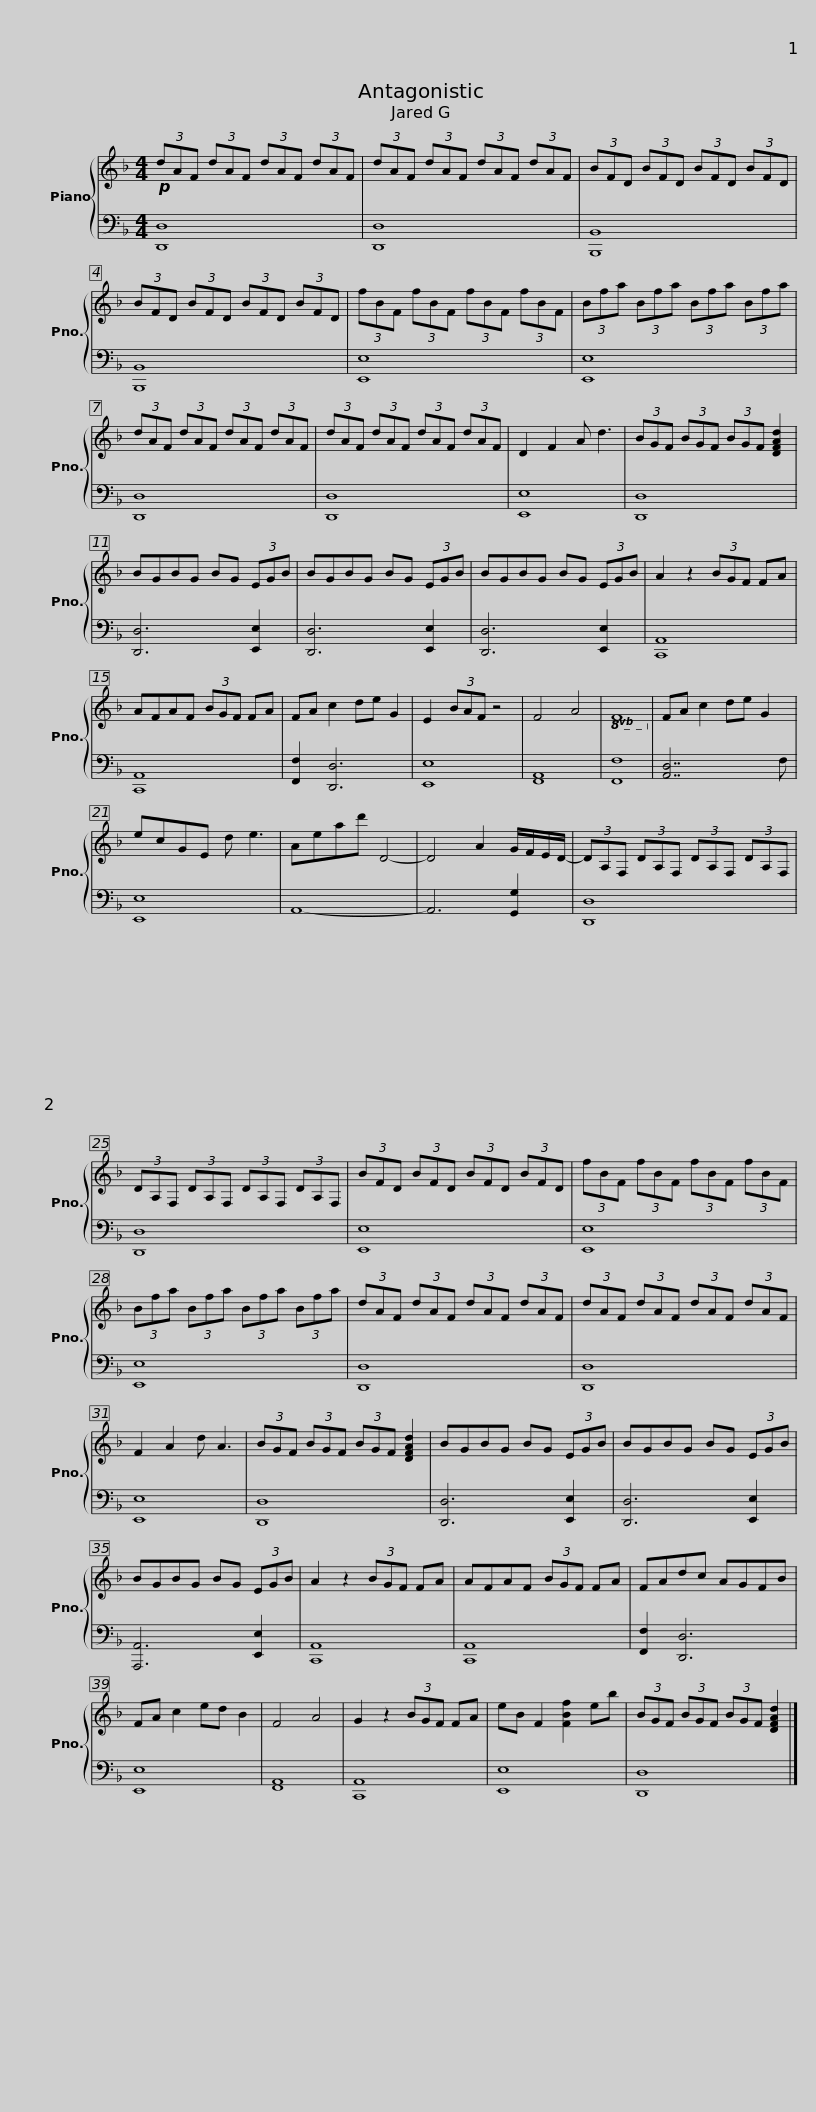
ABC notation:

X:1
%%score { 1 | 2 }
L:1/8
M:4/4
I:linebreak $
K:F
V:1 treble
V:2 bass
V:1
!p! (3dAF (3dAF (3dAF (3dAF | (3dAF (3dAF (3dAF (3dAF | (3BFD (3BFD (3BFD (3BFD |$ (3BFD (3BFD (3BFD (3BFD | (3fBF (3fBF (3fBF (3fBF | %5
 (3Bfa (3Bfa (3Bfa (3Bfa |$ (3dAF (3dAF (3dAF (3dAF | (3dAF (3dAF (3dAF (3dAF | D2 F2 A d3 | (3BGF (3BGF (3BGF [DFAd]2 |$ %10
 BGBG BG (3EGB | BGBG BG (3EGB | BGBG BG (3EGB | A2 z2 (3BGF FA |$ AFAF (3BGF FA | %15
 FA c2 de G2 | E2 (3BAF z4 | F4 A4 |!8vb(! F8!8vb)! | FA c2 de G2 | %20
 ecGE d e3 |$ Aead' D4- | D4 A2 G/F/E/D/- | (3DA,F, (3DA,F, (3DA,F, (3DA,F, |$ (3DA,F, (3DA,F, (3DA,F, (3DA,F, | %25
 (3BFD (3BFD (3BFD (3BFD | (3fBF (3fBF (3fBF (3fBF |$ (3Bfa (3Bfa (3Bfa (3Bfa | (3dAF (3dAF (3dAF (3dAF | (3dAF (3dAF (3dAF (3dAF | %30
 F2 A2 d A3 |$ (3BGF (3BGF (3BGF [DFAd]2 | BGBG BG (3EGB | BGBG BG (3EGB | BGBG BG (3EGB |$ %35
 A2 z2 (3BGF FA | AFAF (3BGF FA | FAdc AGFB | FA c2 ed B2 | F4 A4 |$ %40
 G2 z2 (3BGF FA | eB F2 [FBf]2 eb | (3BGF (3BGF (3BGF [DFAd]2 |] %43
V:2
 [D,,D,]8 | [D,,D,]8 | [B,,,B,,]8 |$ [B,,,B,,]8 | [E,,E,]8 | %5
 [E,,E,]8 |$ [D,,D,]8 | [D,,D,]8 | [E,,E,]8 | [D,,D,]8 |$ %10
 [D,,D,]6 [E,,E,]2 | [D,,D,]6 [E,,E,]2 | [D,,D,]6 [E,,E,]2 | [C,,A,,]8 |$ [C,,A,,]8 | %15
 [F,,F,]2 [D,,D,]6 | [E,,E,]8 | [F,,A,,]8 | [F,,F,]8 | [A,,D,]7 F, | %20
 [E,,E,]8 |$ A,,8- | A,,6 [G,,G,]2 | [D,,D,]8 |$ [D,,D,]8 | %25
 [E,,E,]8 | [E,,E,]8 |$ [E,,E,]8 | [D,,D,]8 | [D,,D,]8 | %30
 [E,,E,]8 |$ [D,,D,]8 | [D,,D,]6 [E,,E,]2 | [D,,D,]6 [E,,E,]2 | [A,,,A,,]6 [E,,E,]2 |$ %35
 [C,,A,,]8 | [C,,A,,]8 | [F,,F,]2 [D,,D,]6 | [E,,E,]8 | [F,,A,,]8 |$ %40
 [C,,A,,]8 | [E,,E,]8 | [D,,D,]8 |] %43
